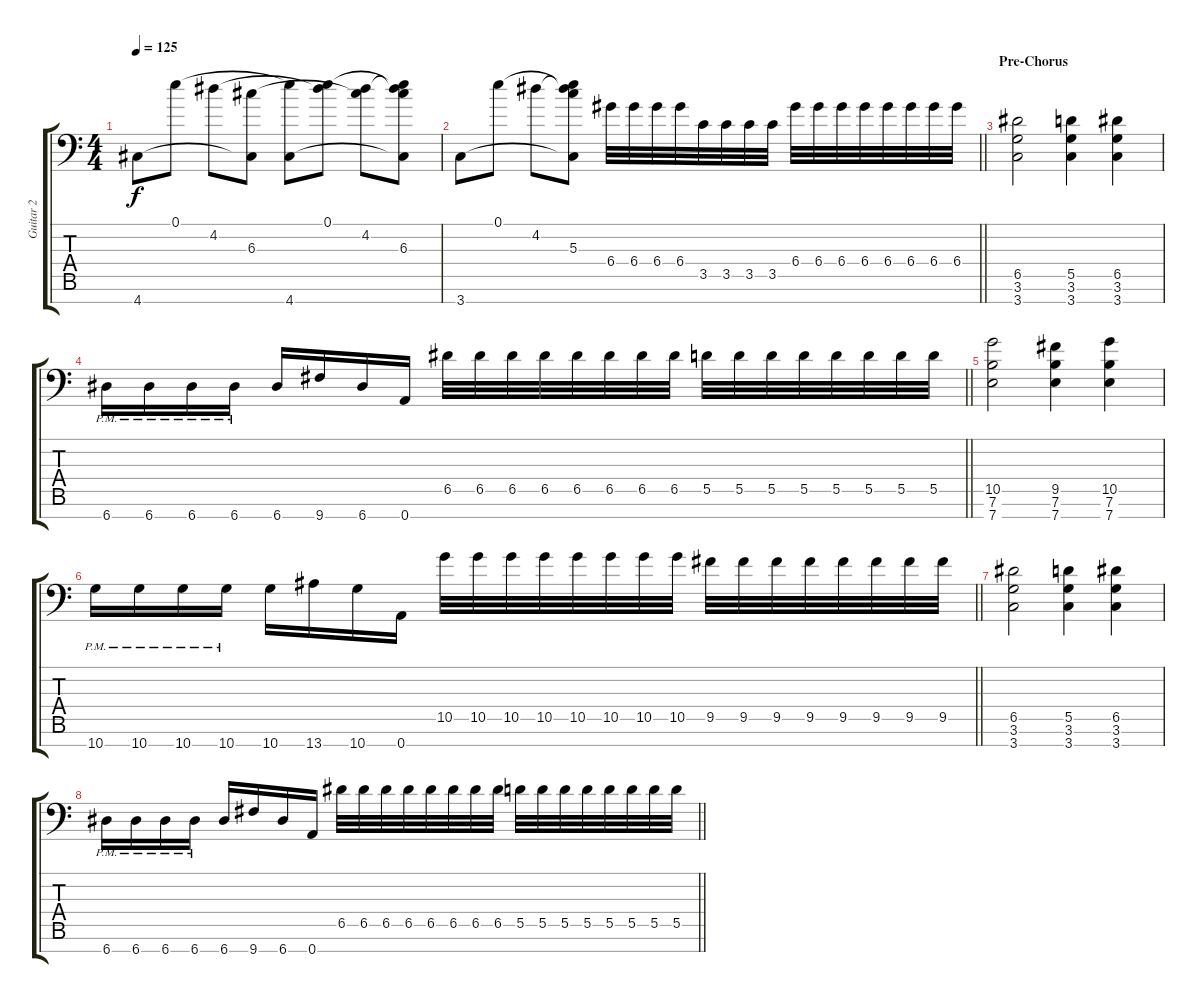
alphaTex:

\track ("Guitar 2" "Guitar 2") {instrument distortionguitar}
\staff {score tabs}
\tuning (E4 B3 G3 D3 A2 E2 A1) {hide}
\ts (4 4)
\tempo 125
\clef f4
\ks c
4.7.8{dy f} 0.1.8 4.2.8 (6.3 4.7{t}).8 (0.1{t} 4.7).8 (0.1 4.2{t}).8 (4.2 6.3{t}).8 (0.1{t} 4.2{t} 6.3 4.7{t}).8 |
\barLineRight lightlight
3.7.8 0.1.8 4.2.8 (0.1{t} 4.2{t} 5.3 3.7{t}).8 6.4.32 6.4.32 6.4.32 6.4.32 3.5.32 3.5.32 3.5.32 3.5.32 6.4.32 6.4.32 6.4.32 6.4.32 6.4.32 6.4.32 6.4.32 6.4.32 |
\section ("" "Pre-Chorus")
(6.5 3.6 3.7).2 (5.5 3.6 3.7).4 (6.5 3.6 3.7).4 |
\barLineRight lightlight
6.7{pm}.16 6.7{pm}.16 6.7{pm}.16 6.7{pm}.16 6.7.16 9.7.16 6.7.16 0.7.16 6.5.32 6.5.32 6.5.32 6.5.32 6.5.32 6.5.32 6.5.32 6.5.32 5.5.32 5.5.32 5.5.32 5.5.32 5.5.32 5.5.32 5.5.32 5.5.32 |
(10.5 7.6 7.7).2 (9.5 7.6 7.7).4 (10.5 7.6 7.7).4 |
\barLineRight lightlight
10.7{pm}.16 10.7{pm}.16 10.7{pm}.16 10.7{pm}.16 10.7.16 13.7.16 10.7.16 0.7.16 10.5.32 10.5.32 10.5.32 10.5.32 10.5.32 10.5.32 10.5.32 10.5.32 9.5.32 9.5.32 9.5.32 9.5.32 9.5.32 9.5.32 9.5.32 9.5.32 |
(6.5 3.6 3.7).2 (5.5 3.6 3.7).4 (6.5 3.6 3.7).4 |
\barLineRight lightlight
6.7{pm}.16 6.7{pm}.16 6.7{pm}.16 6.7{pm}.16 6.7.16 9.7.16 6.7.16 0.7.16 6.5.32 6.5.32 6.5.32 6.5.32 6.5.32 6.5.32 6.5.32 6.5.32 5.5.32 5.5.32 5.5.32 5.5.32 5.5.32 5.5.32 5.5.32 5.5.32
